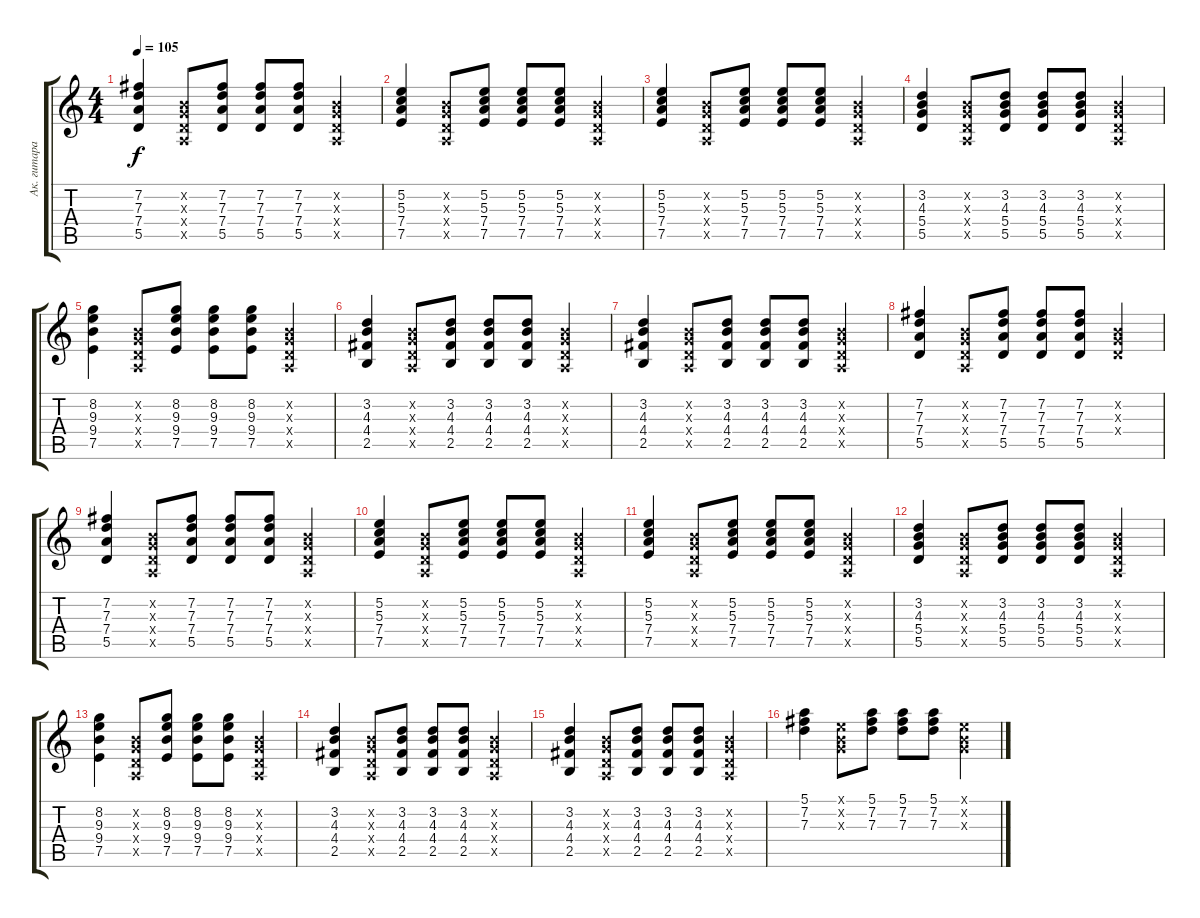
\track ("Ак. гитара" "Ак. гитара") {instrument acousticguitarsteel}
\staff {score tabs}
\tuning (E4 B3 G3 D3 A2 E2) {hide}
\ts (4 4)
\tempo 105
\clef g2
\ks c
(7.2 7.3 7.4 5.5).4{dy f} (0.2{x} 0.3{x} 0.4{x} 0.5{x}).8 (7.2 7.3 7.4 5.5).8 (7.2 7.3 7.4 5.5).8 (7.2 7.3 7.4 5.5).8 (0.2{x} 0.3{x} 0.4{x} 0.5{x}).4 |
(5.2 5.3 7.4 7.5).4 (0.2{x} 0.3{x} 0.4{x} 0.5{x}).8 (5.2 5.3 7.4 7.5).8 (5.2 5.3 7.4 7.5).8 (5.2 5.3 7.4 7.5).8 (0.2{x} 0.3{x} 0.4{x} 0.5{x}).4 |
(5.2 5.3 7.4 7.5).4 (0.2{x} 0.3{x} 0.4{x} 0.5{x}).8 (5.2 5.3 7.4 7.5).8 (5.2 5.3 7.4 7.5).8 (5.2 5.3 7.4 7.5).8 (0.2{x} 0.3{x} 0.4{x} 0.5{x}).4 |
(3.2 4.3 5.4 5.5).4 (0.2{x} 0.3{x} 0.4{x} 0.5{x}).8 (3.2 4.3 5.4 5.5).8 (3.2 4.3 5.4 5.5).8 (3.2 4.3 5.4 5.5).8 (0.2{x} 0.3{x} 0.4{x} 0.5{x}).4 |
(8.2 9.3 9.4 7.5).4 (0.2{x} 0.3{x} 0.4{x} 0.5{x}).8 (8.2 9.3 9.4 7.5).8 (8.2 9.3 9.4 7.5).8 (8.2 9.3 9.4 7.5).8 (0.2{x} 0.3{x} 0.4{x} 0.5{x}).4 |
(3.2 4.3 4.4 2.5).4 (0.2{x} 0.3{x} 0.4{x} 0.5{x}).8 (3.2 4.3 4.4 2.5).8 (3.2 4.3 4.4 2.5).8 (3.2 4.3 4.4 2.5).8 (0.2{x} 0.3{x} 0.4{x} 0.5{x}).4 |
(3.2 4.3 4.4 2.5).4 (0.2{x} 0.3{x} 0.4{x} 0.5{x}).8 (3.2 4.3 4.4 2.5).8 (3.2 4.3 4.4 2.5).8 (3.2 4.3 4.4 2.5).8 (0.2{x} 0.3{x} 0.4{x} 0.5{x}).4 |
(7.2 7.3 7.4 5.5).4 (0.2{x} 0.3{x} 0.4{x} 0.5{x}).8 (7.2 7.3 7.4 5.5).8 (7.2 7.3 7.4 5.5).8 (7.2 7.3 7.4 5.5).8 (0.2{x} 0.3{x} 0.4{x}).4 |
(7.2 7.3 7.4 5.5).4 (0.2{x} 0.3{x} 0.4{x} 0.5{x}).8 (7.2 7.3 7.4 5.5).8 (7.2 7.3 7.4 5.5).8 (7.2 7.3 7.4 5.5).8 (0.2{x} 0.3{x} 0.4{x} 0.5{x}).4 |
(5.2 5.3 7.4 7.5).4 (0.2{x} 0.3{x} 0.4{x} 0.5{x}).8 (5.2 5.3 7.4 7.5).8 (5.2 5.3 7.4 7.5).8 (5.2 5.3 7.4 7.5).8 (0.2{x} 0.3{x} 0.4{x} 0.5{x}).4 |
(5.2 5.3 7.4 7.5).4 (0.2{x} 0.3{x} 0.4{x} 0.5{x}).8 (5.2 5.3 7.4 7.5).8 (5.2 5.3 7.4 7.5).8 (5.2 5.3 7.4 7.5).8 (0.2{x} 0.3{x} 0.4{x} 0.5{x}).4 |
(3.2 4.3 5.4 5.5).4 (0.2{x} 0.3{x} 0.4{x} 0.5{x}).8 (3.2 4.3 5.4 5.5).8 (3.2 4.3 5.4 5.5).8 (3.2 4.3 5.4 5.5).8 (0.2{x} 0.3{x} 0.4{x} 0.5{x}).4 |
(8.2 9.3 9.4 7.5).4 (0.2{x} 0.3{x} 0.4{x} 0.5{x}).8 (8.2 9.3 9.4 7.5).8 (8.2 9.3 9.4 7.5).8 (8.2 9.3 9.4 7.5).8 (0.2{x} 0.3{x} 0.4{x} 0.5{x}).4 |
(3.2 4.3 4.4 2.5).4 (0.2{x} 0.3{x} 0.4{x} 0.5{x}).8 (3.2 4.3 4.4 2.5).8 (3.2 4.3 4.4 2.5).8 (3.2 4.3 4.4 2.5).8 (0.2{x} 0.3{x} 0.4{x} 0.5{x}).4 |
(3.2 4.3 4.4 2.5).4 (0.2{x} 0.3{x} 0.4{x} 0.5{x}).8 (3.2 4.3 4.4 2.5).8 (3.2 4.3 4.4 2.5).8 (3.2 4.3 4.4 2.5).8 (0.2{x} 0.3{x} 0.4{x} 0.5{x}).4 |
(5.1 7.2 7.3).4 (0.1{x} 0.2{x} 0.3{x}).8 (5.1 7.2 7.3).8 (5.1 7.2 7.3).8 (5.1 7.2 7.3).8 (0.1{x} 0.2{x} 0.3{x}).4
